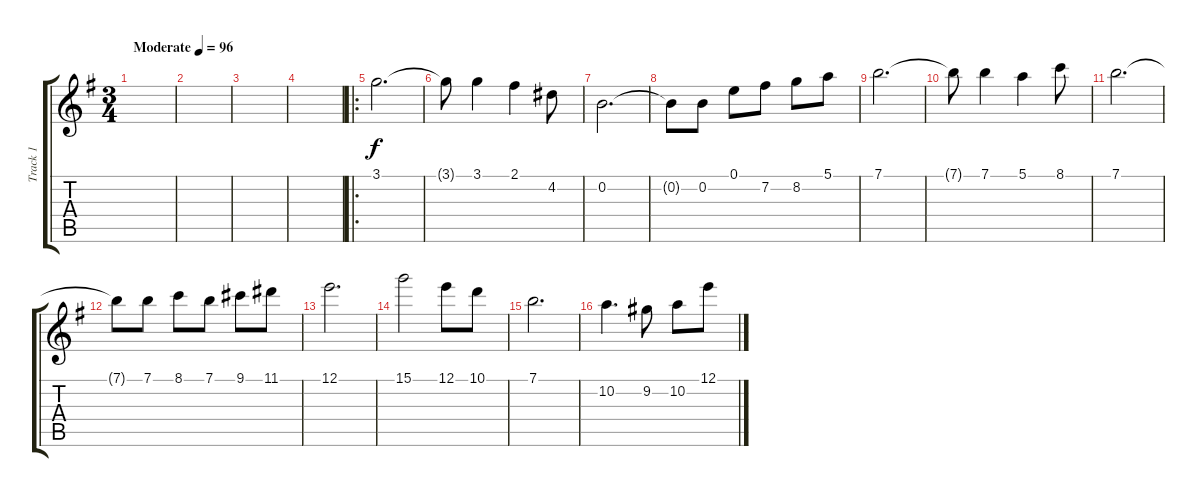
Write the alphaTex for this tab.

\track ("Track 1" "Track 1") {instrument acousticguitarnylon}
\staff {score tabs}
\tuning (E4 B3 G3 D3 A2 E2) {hide}
\ts (3 4)
\tempo (96 "Moderate")
\clef g2
\ks eminor
|
|
|
|
\ro
3.1.2{d} |
3.1{t}.8 3.1.4 2.1.4 4.2.8 |
0.2.2{d} |
0.2{t}.8 0.2.8 0.1.8 7.2.8 8.2.8 5.1.8 |
7.1.2{d} |
7.1{t}.8 7.1.4 5.1.4 8.1.8 |
7.1.2{d} |
7.1{t}.8 7.1.8 8.1.8 7.1.8 9.1.8 11.1.8 |
12.1.2{d} |
15.1.2 12.1.8 10.1.8 |
7.1.2{d} |
10.2.4{d} 9.2.8 10.2.8 12.1.8
